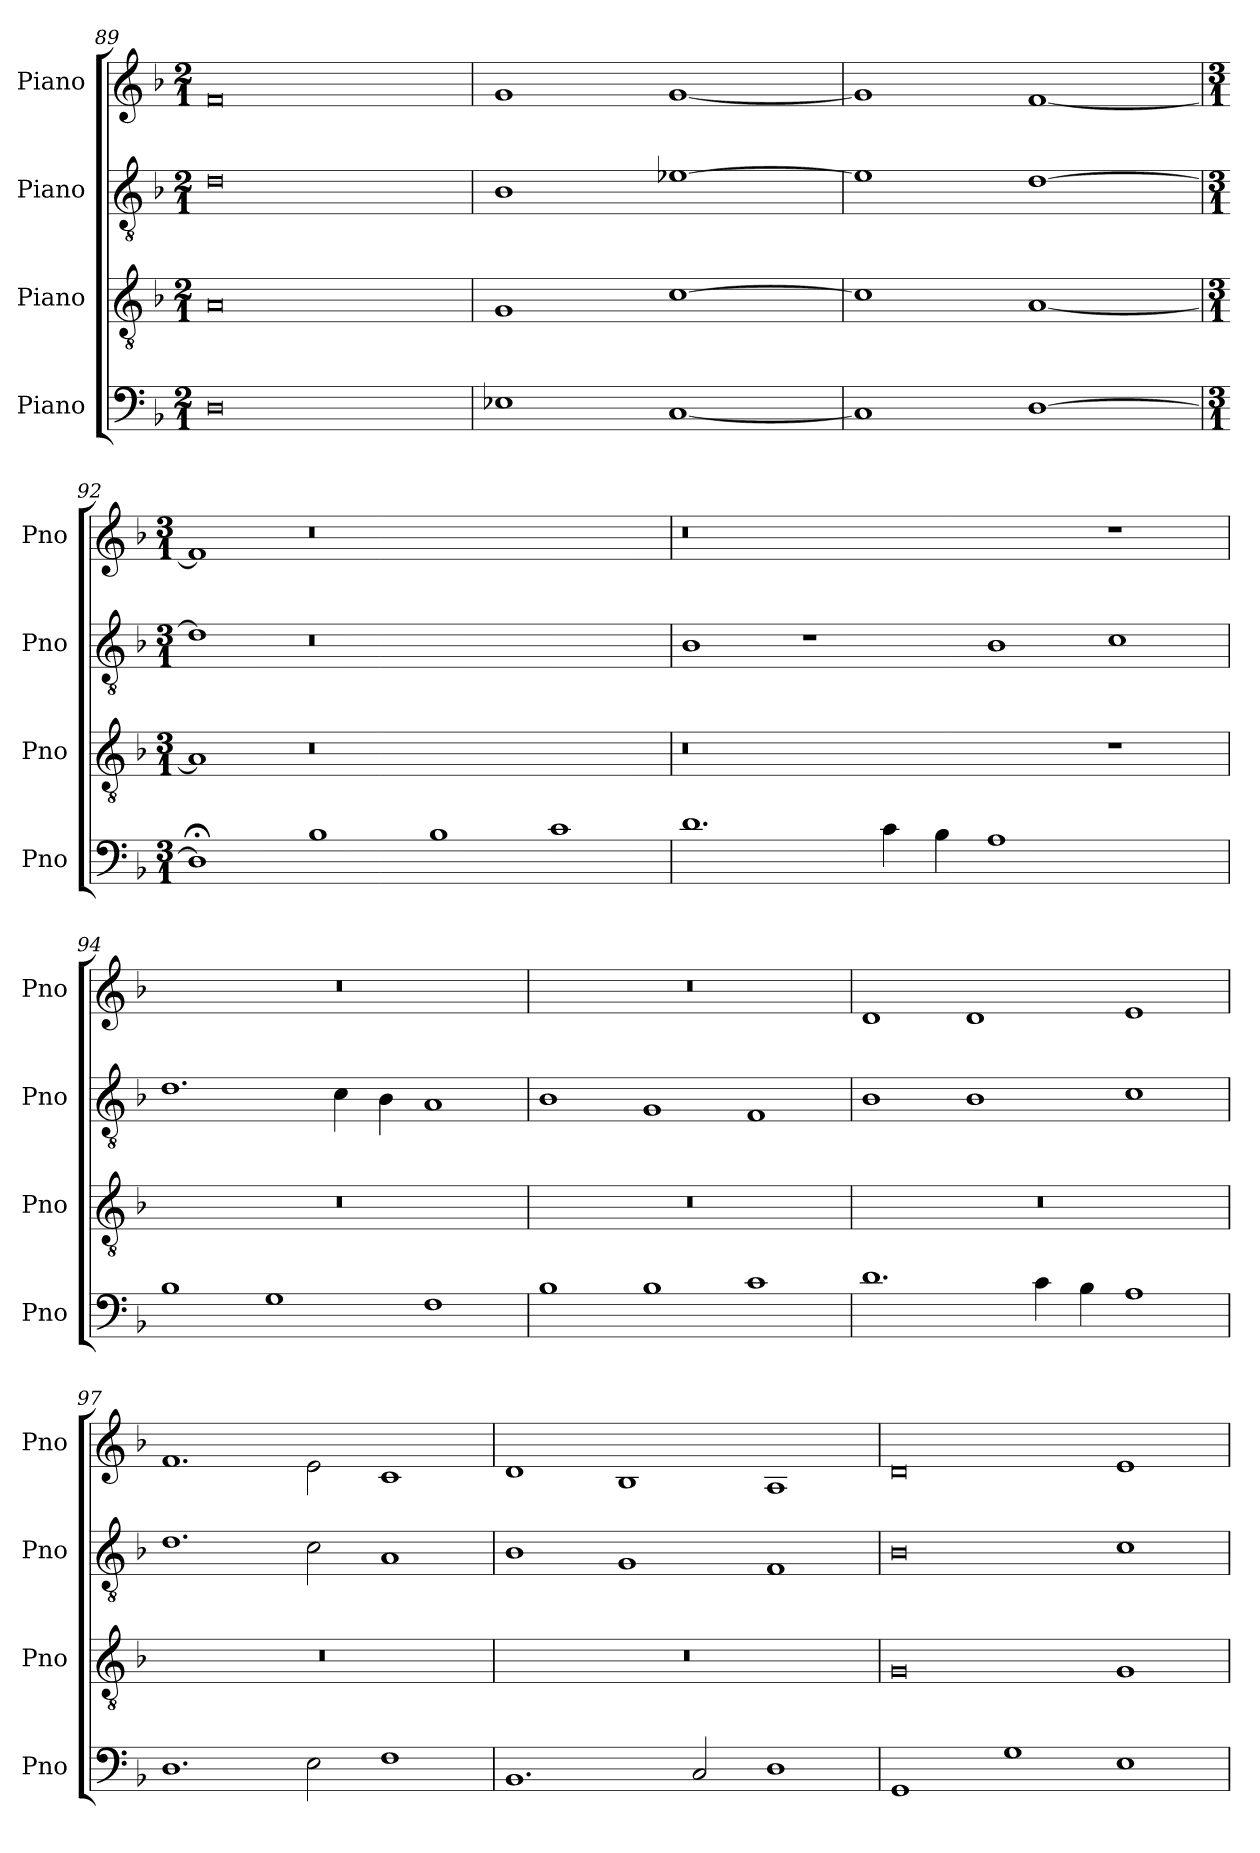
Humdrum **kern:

**kern	**kern	**kern	**kern
*part4	*part3	*part2	*part1
*staff4	*staff3	*staff2	*staff1
*I"Piano	*I"Piano	*I"Piano	*I"Piano
*I'Pno	*I'Pno	*I'Pno	*I'Pno
*clefF4	*clefGv2	*clefGv2	*clefG2
*k[b-]	*k[b-]	*k[b-]	*k[b-]
*M2/1	*M2/1	*M2/1	*M2/1
=89	=89	=89	=89
0D	0A	0d	0f
=90	=90	=90	=90
1E-X	1G	1B-	1g
[1C	[1c	[1e-X	[1g
=91	=91	=91	=91
1C]	1c]	1e-]	1g]
[1D	[1A	[1d	[1f
!!LO:LB:g=z
=92	=92	=92	=92
*M3/1	*M3/1	*M3/1	*M3/1
1D;]	1A]	1d]	1f]
1B-	0r	0r	0r
1B-	.	.	.
1c	1ryy	1ryy	1ryy
=93	=93	=93	=93
1.d	0.r	1B-	0.r
.	.	1r	.
4c\	.	.	.
4B-\	.	.	.
1A	.	1B-	.
1ryy	1r	1c	1r
=94	=94	=94	=94
1B-	0.r	1.d	0.r
1G	.	.	.
.	.	4c\	.
.	.	4B-\	.
1F	.	1A	.
!!LO:PB:g=z
=95	=95	=95	=95
1B-	0.r	1B-	0.r
1B-	.	1G	.
1c	.	1F	.
=96	=96	=96	=96
1.d	0.r	1B-	1d
.	.	1B-	1d
4c\	.	.	.
4B-\	.	.	.
1A	.	1c	1e
=97	=97	=97	=97
1.D	0.r	1.d	1.f
2E\	.	2c\	2e\
1F	.	1A	1c
!!LO:LB:g=z
=98	=98	=98	=98
1.BB-	0.r	1B-	1d
.	.	1G	1B-
2C/	.	.	.
1D	.	1F	1A
=99	=99	=99	=99
1GG	0G	0B-	0d
1G	.	.	.
1E	1G	1c	1e
=	=	=	=
*-	*-	*-	*-
